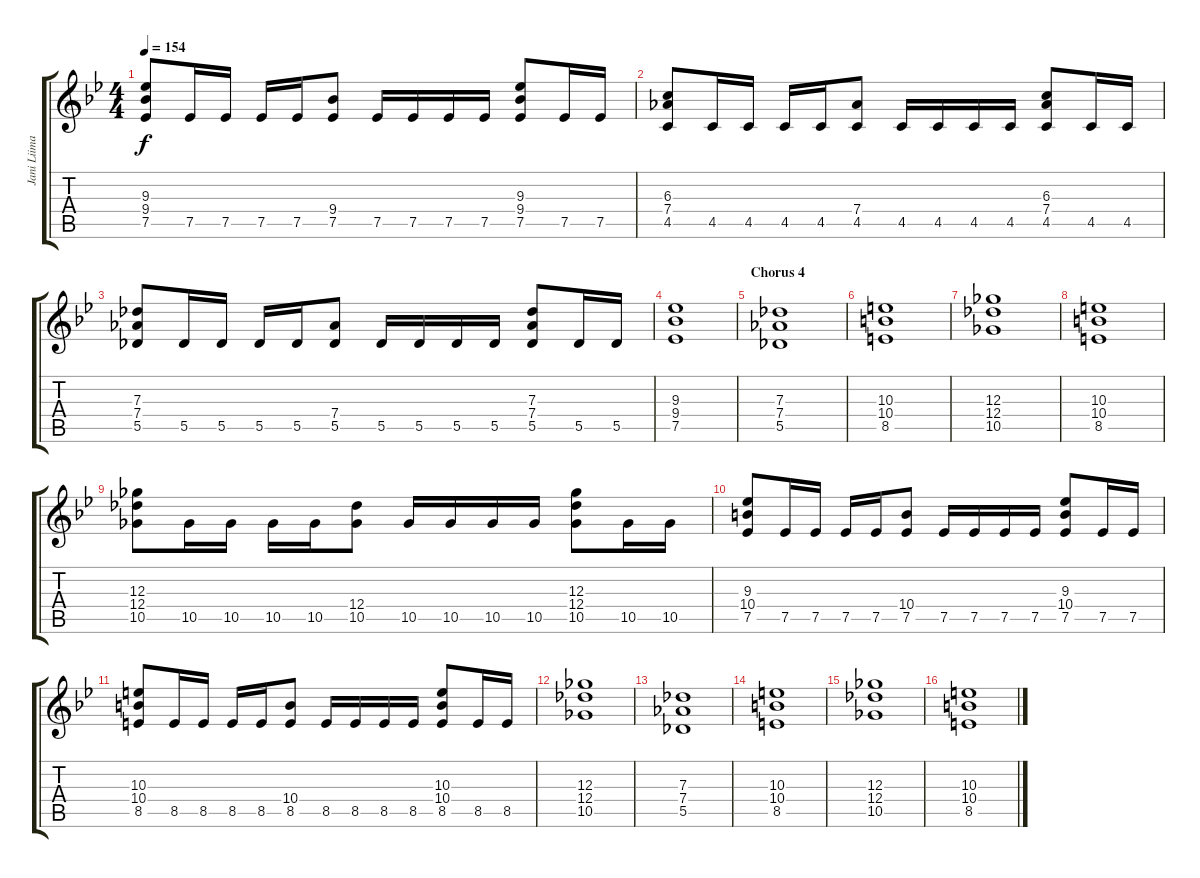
\track ("Jani Liimatainen 2" "Jani Liima") {instrument distortionguitar}
\staff {score tabs}
\tuning (Eb4 Bb3 Gb3 Db3 Ab2 Eb2) {hide}
\ts (4 4)
\tempo 154
\clef g2
\ks gminor
(9.3 9.4 7.5).8{dy f} 7.5.16 7.5.16 7.5.16 7.5.16 (9.4 7.5).8 7.5.16 7.5.16 7.5.16 7.5.16 (9.3 9.4 7.5).8 7.5.16 7.5.16 |
(6.3 7.4 4.5).8 4.5.16 4.5.16 4.5.16 4.5.16 (7.4 4.5).8 4.5.16 4.5.16 4.5.16 4.5.16 (6.3 7.4 4.5).8 4.5.16 4.5.16 |
(7.3 7.4 5.5).8 5.5.16 5.5.16 5.5.16 5.5.16 (7.4 5.5).8 5.5.16 5.5.16 5.5.16 5.5.16 (7.3 7.4 5.5).8 5.5.16 5.5.16 |
(9.3 9.4 7.5).1 |
\section ("" "Chorus 4")
(7.3 7.4 5.5).1 |
(10.3 10.4 8.5).1 |
(12.3 12.4 10.5).1 |
(10.3 10.4 8.5).1 |
(12.3 12.4 10.5).8 10.5.16 10.5.16 10.5.16 10.5.16 (12.4 10.5).8 10.5.16 10.5.16 10.5.16 10.5.16 (12.3 12.4 10.5).8 10.5.16 10.5.16 |
(9.3 10.4 7.5).8 7.5.16 7.5.16 7.5.16 7.5.16 (10.4 7.5).8 7.5.16 7.5.16 7.5.16 7.5.16 (9.3 10.4 7.5).8 7.5.16 7.5.16 |
(10.3 10.4 8.5).8 8.5.16 8.5.16 8.5.16 8.5.16 (10.4 8.5).8 8.5.16 8.5.16 8.5.16 8.5.16 (10.3 10.4 8.5).8 8.5.16 8.5.16 |
(12.3 12.4 10.5).1 |
(7.3 7.4 5.5).1 |
(10.3 10.4 8.5).1 |
(12.3 12.4 10.5).1 |
(10.3 10.4 8.5).1
